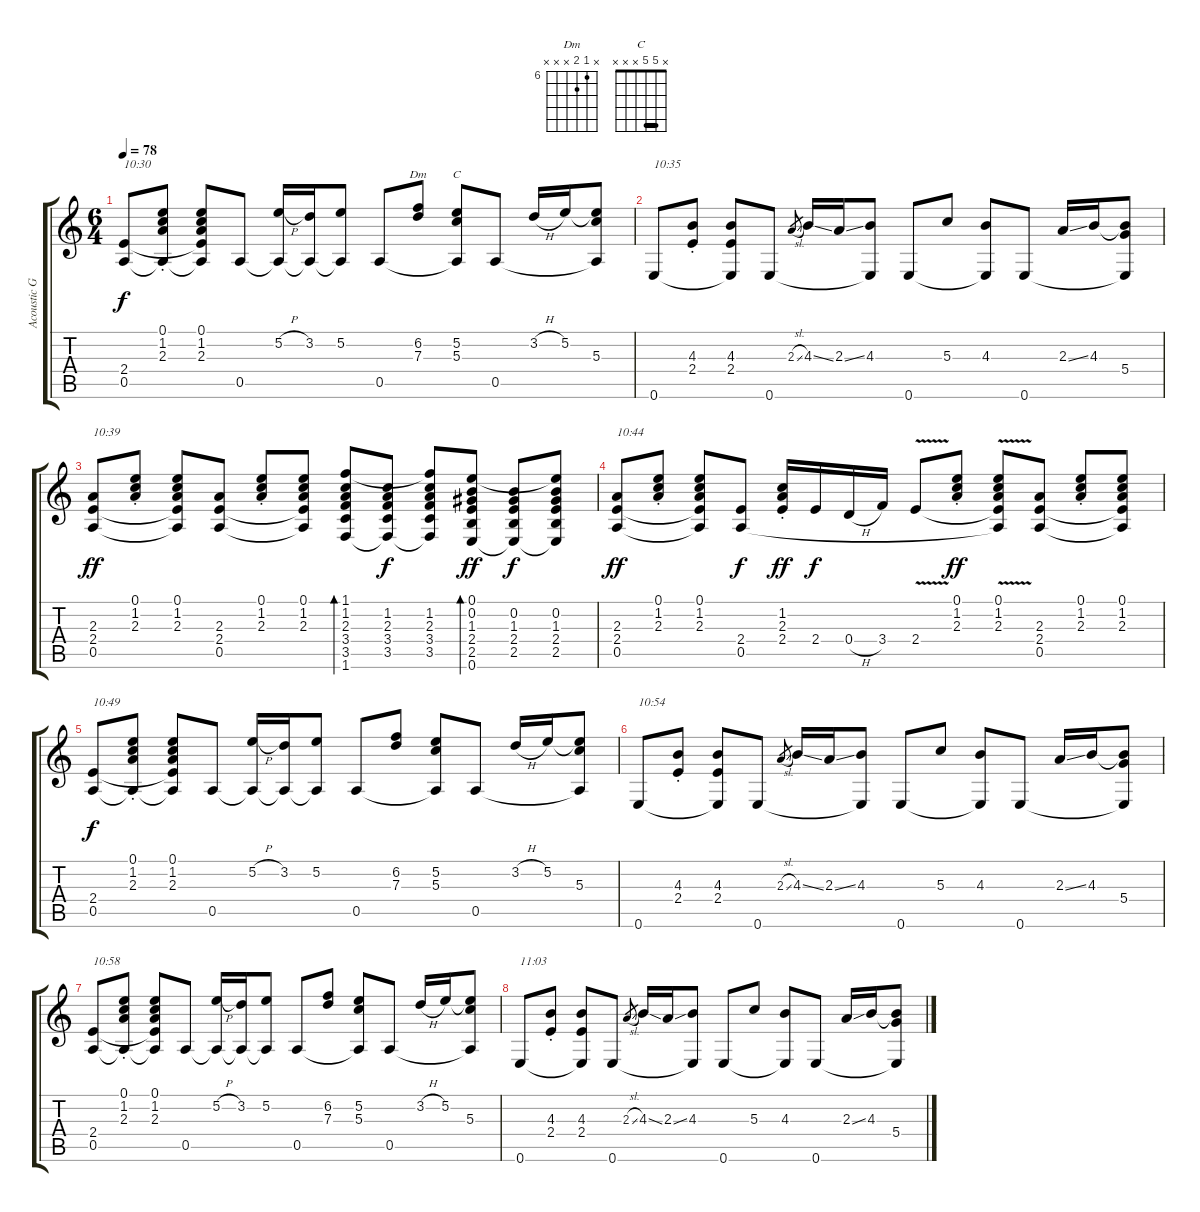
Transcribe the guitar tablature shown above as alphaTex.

\track ("Acoustic Guitar Double" "Acoustic G") {instrument acousticguitarsteel}
\staff {score tabs}
\tuning (E4 B3 G3 D3 A2 E2) {hide}
\chord ("Dm" x 6 7 x x x) {firstfret 6}
\chord ("C" x 5 5 x x x) {barre 5}
\ts (6 4)
\tempo 78
\clef g2
\ks c
(2.4 0.5).8{txt "10:30" dy f} (0.1{st} 1.2{st} 2.3{st} 0.5{t}).8 (0.1 1.2 2.3 2.4{t} 0.5{t}).8 0.5.8 (5.2{h} 0.5{t}).16 (3.2 0.5{t}).16 (5.2 0.5{t}).8 0.5.8 (6.2 7.3).8{ch "Dm"} (5.2 5.3 0.5{t}).8{ch "C"} 0.5.8 3.2{h}.16 5.2.16 (5.2{t} 5.3 0.5{t}).8 |
0.6.8{txt "10:35"} (4.3{st} 2.4{st}).8 (4.3 2.4 0.6{t}).8 0.6.8 2.3{sl}.8{gr} 4.3{ss}.16 2.3{ss}.16 (4.3 0.6{t}).8 0.6.8 5.3.8 (4.3 0.6{t}).8 0.6.8 2.3{ss}.16 4.3.16 (4.3{t} 5.4 0.6{t}).8 |
(2.3 2.4 0.5).8{txt "10:39" dy ff} (0.1{st} 1.2{st} 2.3{st}).8 (0.1 1.2 2.3 2.4{t} 0.5{t}).8 (2.3 2.4 0.5).8 (0.1{st} 1.2{st} 2.3{st}).8 (0.1 1.2 2.3 2.4{t} 0.5{t}).8 (1.1 1.2 2.3 3.4 3.5 1.6).8{bd 60} (1.2 2.3 3.4 3.5 1.6{t}).8{dy f} (1.1{t} 1.2 2.3 3.4 3.5 1.6{t}).8 (0.1 0.2 1.3 2.4 2.5 0.6).8{bd 60 dy ff} (0.2 1.3 2.4 2.5 0.6{t}).8{dy f} (0.1{t} 0.2 1.3 2.4 2.5 0.6{t}).8 |
(2.3 2.4 0.5).8{txt "10:44" dy ff} (0.1{st} 1.2{st} 2.3{st}).8 (0.1 1.2 2.3 2.4{t} 0.5{t}).8 (2.4 0.5).8{dy f} (1.2{st} 2.3{st} 2.4{st}).16{dy ff} 2.4.16{dy f} 0.4{h}.16 3.4.16 2.4{v}.8 (0.1{st} 1.2{st} 2.3{st}).8{dy ff} (0.1 1.2 2.3 2.4{t} 0.5{t}).8 (2.3 2.4 0.5).8 (0.1{st} 1.2{st} 2.3{st}).8 (0.1 1.2 2.3 2.4{t} 0.5{t}).8 |
(2.4 0.5).8{txt "10:49" dy f} (0.1{st} 1.2{st} 2.3{st} 0.5{t}).8 (0.1 1.2 2.3 2.4{t} 0.5{t}).8 0.5.8 (5.2{h} 0.5{t}).16 (3.2 0.5{t}).16 (5.2 0.5{t}).8 0.5.8 (6.2 7.3).8 (5.2 5.3 0.5{t}).8 0.5.8 3.2{h}.16 5.2.16 (5.2{t} 5.3 0.5{t}).8 |
0.6.8{txt "10:54"} (4.3{st} 2.4{st}).8 (4.3 2.4 0.6{t}).8 0.6.8 2.3{sl}.8{gr} 4.3{ss}.16 2.3{ss}.16 (4.3 0.6{t}).8 0.6.8 5.3.8 (4.3 0.6{t}).8 0.6.8 2.3{ss}.16 4.3.16 (4.3{t} 5.4 0.6{t}).8 |
(2.4 0.5).8{txt "10:58"} (0.1{st} 1.2{st} 2.3{st} 0.5{t}).8 (0.1 1.2 2.3 2.4{t} 0.5{t}).8 0.5.8 (5.2{h} 0.5{t}).16 (3.2 0.5{t}).16 (5.2 0.5{t}).8 0.5.8 (6.2 7.3).8 (5.2 5.3 0.5{t}).8 0.5.8 3.2{h}.16 5.2.16 (5.2{t} 5.3 0.5{t}).8 |
0.6.8{txt "11:03"} (4.3{st} 2.4{st}).8 (4.3 2.4 0.6{t}).8 0.6.8 2.3{sl}.8{gr} 4.3{ss}.16 2.3{ss}.16 (4.3 0.6{t}).8 0.6.8 5.3.8 (4.3 0.6{t}).8 0.6.8 2.3{ss}.16 4.3.16 (4.3{t} 5.4 0.6{t}).8
